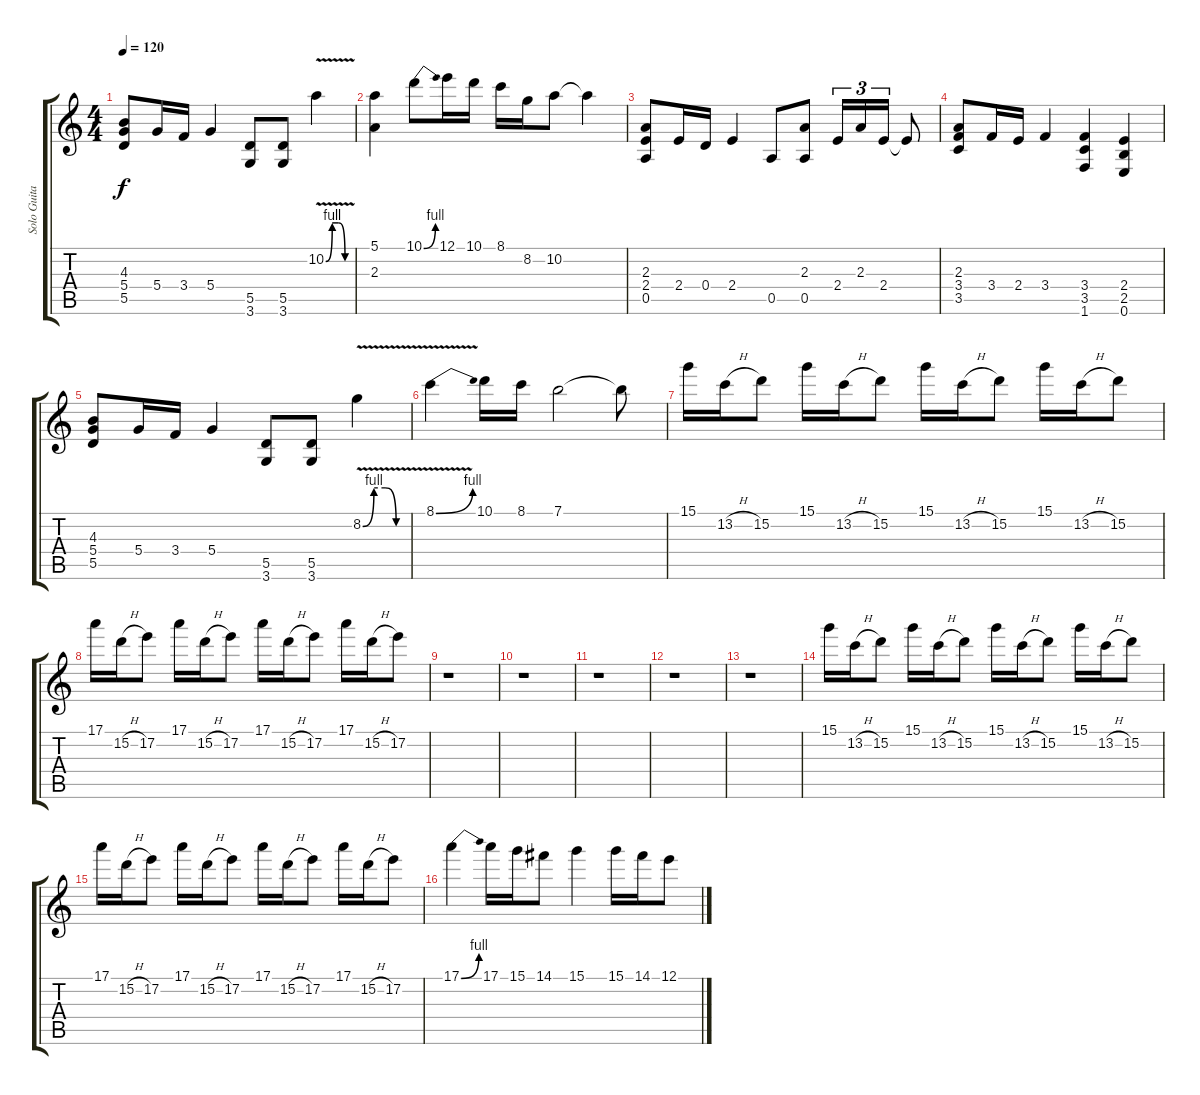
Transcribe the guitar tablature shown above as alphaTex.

\track ("Solo Guitar" "Solo Guita") {instrument distortionguitar}
\staff {score tabs}
\tuning (E4 B3 G3 D3 A2 E2) {hide}
\ts (4 4)
\tempo 120
\clef g2
\ks c
(4.3 5.4 5.5).8{dy f} 5.4.16 3.4.16 5.4.4 (5.5 3.6).8 (5.5 3.6).8 10.2{be (custom 0 0 15 4 30 4 45 0 60 0) v}.4 |
(5.1 2.3).4 10.1{be (bend 0 0 60 4)}.8 12.1.16 10.1.16 8.1.16 8.2.16 10.2.8 10.2{t}.4 |
(2.3 2.4 0.5).8 2.4.16 0.4.16 2.4.4 0.5.8 (2.3 0.5).8 2.4.16{tu (3 2)} 2.3.16{tu (3 2)} 2.4.16{tu (3 2)} 2.4{t}.8 |
(2.3 3.4 3.5).8 3.4.16 2.4.16 3.4.4 (3.4 3.5 1.6).4 (2.4 2.5 0.6).4 |
(4.3 5.4 5.5).8 5.4.16 3.4.16 5.4.4 (5.5 3.6).8 (5.5 3.6).8 8.2{be (custom 0 0 15 4 30 4 45 0 60 0) v}.4 |
8.1{be (bend 0 0 60 4) v}.4 10.1.16 8.1.16 7.1.2 7.1{t}.8 |
15.1.16{volume 13} 13.2{h}.16 15.2.8 15.1.16{volume 6} 13.2{h}.16 15.2.8 15.1.16 13.2{h}.16 15.2.8 15.1.16 13.2{h}.16 15.2.8 |
17.1.16{volume 13} 15.2{h}.16 17.2.8 17.1.16{volume 6} 15.2{h}.16 17.2.8 17.1.16 15.2{h}.16 17.2.8 17.1.16 15.2{h}.16 17.2.8 |
r.1 |
r.1 |
r.1 |
r.1 |
r.1 |
15.1.16{volume 13} 13.2{h}.16 15.2.8 15.1.16{volume 6} 13.2{h}.16 15.2.8 15.1.16 13.2{h}.16 15.2.8 15.1.16 13.2{h}.16 15.2.8 |
17.1.16{volume 13} 15.2{h}.16 17.2.8 17.1.16{volume 6} 15.2{h}.16 17.2.8 17.1.16 15.2{h}.16 17.2.8 17.1.16 15.2{h}.16 17.2.8 |
17.1{be (bend 0 0 60 4)}.4{volume 13} 17.1.16 15.1.16 14.1.8 15.1.4 15.1.16 14.1.16 12.1.8
